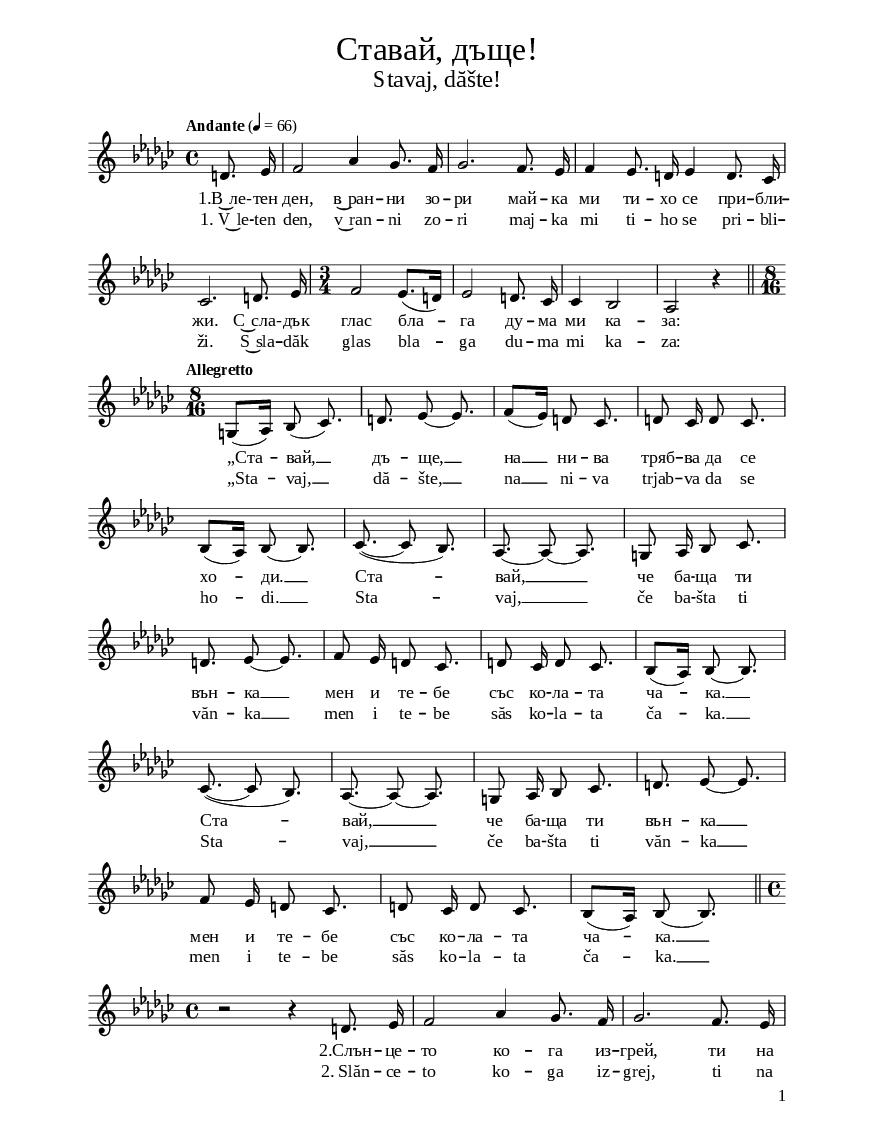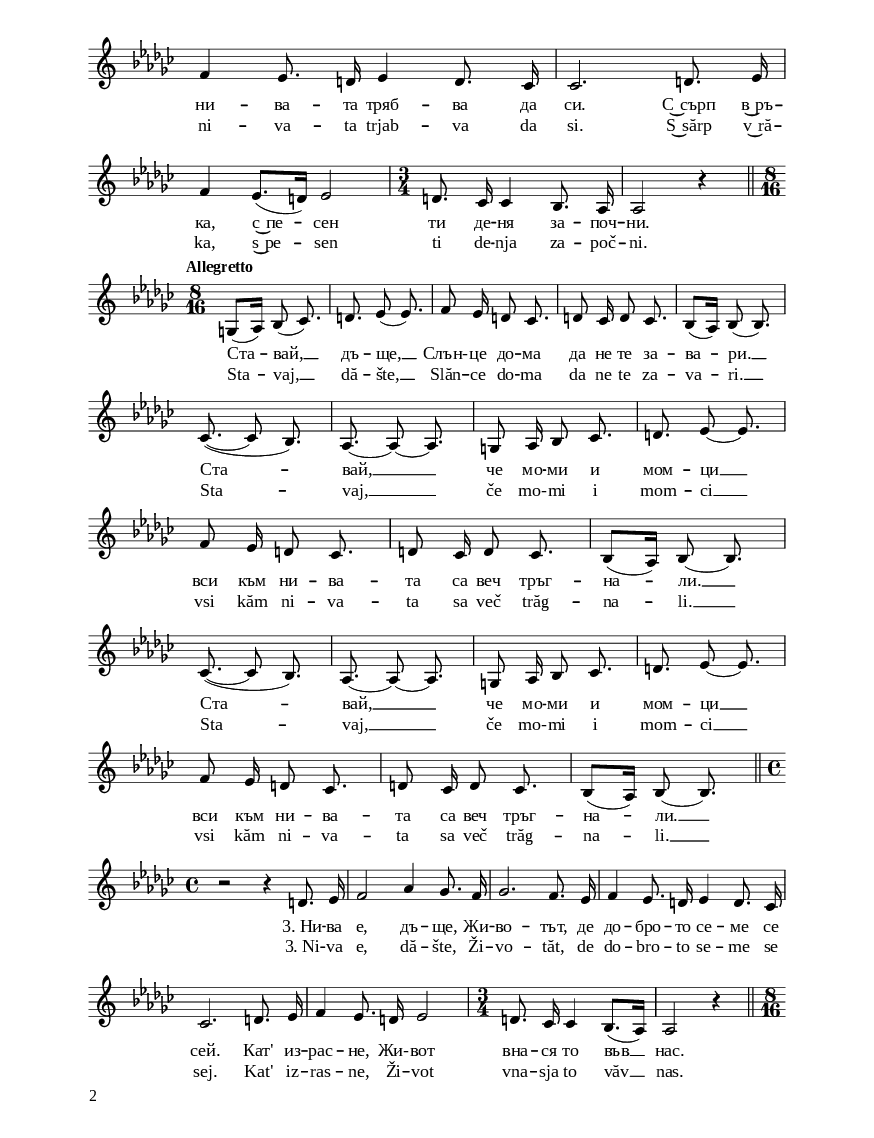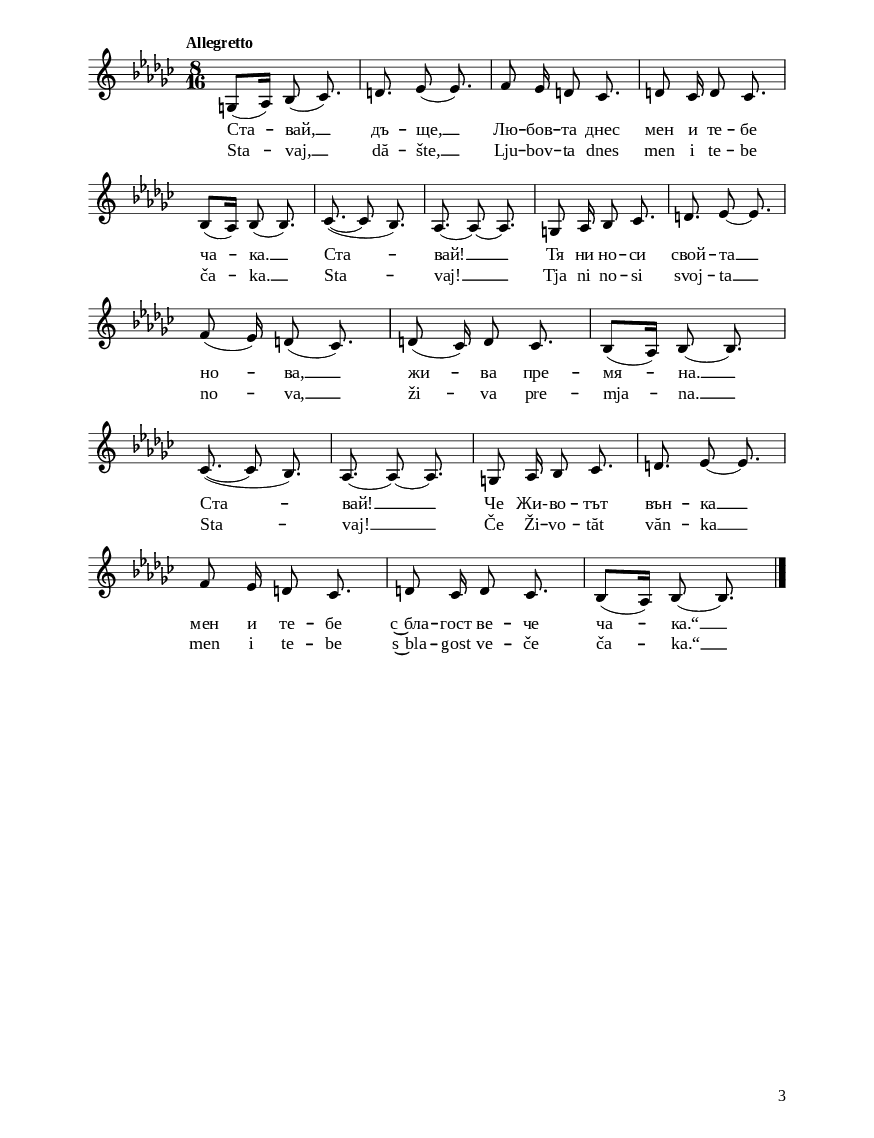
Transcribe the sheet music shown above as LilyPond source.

\version "2.24.2"

% include paper part and global functions
\include "include/globals.ily"

"rightBraces018" = \markup {
  \column {
    % repeat braces
    \translate #'(0 . -12.6 )
    \right-brace #18

    \translate #'(0 . -22.4 )
    \right-brace #18


  }
  \column {
    % repeat numbers
    \translate #'(0 . -13.2 )
    2

    \translate #'(0 . -24.2 )
    2


  }
}

\bookpart {
  \label #'ref142
  \tocItem \markup "Ставай, дъще! – Stavaj, dăšte!"
  \include "include/bookpart-paper.ily"
  \score {
    \include "include/score-layout.ily"


    \new Voice \absolute {
      \clef treble

      \key es \minor

      \time 4/4
      \tempoFunc "Andante" 4 "66"
      \autoBeamOff 
      \partial 4
      d'8. es'16 | % 2
      f'2 as'4 ges'8. f'16 | ges'2. f'8.es'16 | f'4 es'8.  d'16  es'4 d'8. ces'16 | \break
      ces'2. d'8. es'16 | \time 3/4 f'2 es'8. [( d'16 )] | % 7
      es'2  d'8. ces'16 | % 8
      ces'4 bes2 | % 9
      as2 r4  \bar "||"  \break 
      \time 8/16  |
      \tempo "Allegretto" g8 [( as16 )] bes8 ( ces'8. ) | % 11
      d'8. es'8 ~ es'8. | % 12
      f'8 [( es'16 )] d'8 ces'8. | % 13
      d'8 ces'16 d'8 ces'8. \break | % 14
      bes8 [( as16 )] bes8 ~ bes8. | % 15
      ces'8. ( ~ ces'8 bes8. ) | % 16
      as8. ~ as8 ~ as8. | % 17
      g8 as16 bes8 ces'8. \break | % 18
      d'8. es'8 ~ es'8. | % 19
      f'8 es'16 d'8 ces'8. |
      d'8 ces'16 d'8 ces'8. | % 21
      bes8 [( as16 )] bes8 ~ bes8. \break | % 22
      ces'8. ( ~ ces'8 bes8. ) | % 23
      as8. ~ as8 ~ as8. | % 24
      g8 as16 bes8 ces'8. | % 25
      d'8. es'8 ~ es'8. \break | % 26
      f'8 es'16 d'8 ces'8. | % 27
      d'8 ces'16 d'8 ces'8. | % 28
      bes8 [(as16) ] bes8 ~ bes8. \bar "||" \break
      \time 4/4 r2 r4 d'8. es'16 | f'2 as'4 ges'8. f'16 | 
      ges'2. f'8.es'16 | \break
      
       f'4 es'8. d'16  es'4 d'8. ces'16 |
      ces'2. d'8. es'16 | \break
       f'4 es'8. [(d'16 ) ]es'2 | 
      \time 3/4 d'8. ces'16 ces'4 bes8. as16 | as2 r4 | \bar "||"  \break
      
      \time 8/16 \tempo "Allegretto" g8 [(as16 )] bes8 (ces'8. ) | d'8. es'8 (es'8.) |
      
      f'8 es'16  d'8 ces'8. | d'8 ces'16 d'8 ces'8. | bes8 [(as16)] bes8 (bes8.) \break

      ces'8. ( ~ ces'8 bes8. ) |
      as8. ~ as8 ~ as8. | % 24
      g8 as16 bes8 ces'8. | % 25
      d'8. es'8 ~ es'8. \break |
      f'8 es'16 d'8 ces'8. | % 27
      d'8 ces'16 d'8 ces'8. | % 28
      bes8 [( as16 )] bes8 ~ bes8. | \break
      ces'8. ( ~ ces'8 bes8. ) |
      as8. ~ as8 ~ as8. | % 24
      g8 as16 bes8 ces'8. | % 25
      d'8. es'8 ~ es'8. \break |
      f'8 es'16 d'8 ces'8. | % 27
      d'8 ces'16 d'8 ces'8. | % 28
      bes8 [( as16 )] bes8 ~ bes8. | \bar "||"  \break

      %\pageBreak

      \time 4/4 r2 r4  d'8. es'16 | f'2 as'4 ges'8. f'16 |
      ges'2. f'8.es'16 | f'4 es'8. d'16  es'4 d'8. ces'16 | \break
      ces'2. d'8. es'16 |
      f'4 es'8. d'16  es'2 |
      \time 3/4 d'8. ces'16 ces'4 bes8. [(as16) ] | as2 r4 | \bar "||"  \pageBreak
      \time 8/16 \tempo "Allegretto" g8 [(as16 )] bes8 (ces'8. ) | d'8. es'8 (es'8.) |  f'8 es'16 d'8 ces'8. | d'8 ces'16 d'8 ces'8. | \break  bes8 [(as16)] bes8 (bes8.) 

      ces'8. ( ~ ces'8 bes8. ) |
      as8. ~ as8 ~ as8. | % 24
      g8 as16 bes8 ces'8. | % 25
      d'8. es'8 ~ es'8. \break |
      f'8 (es'16) d'8 ( ces'8.) | % 27
      d'8 (ces'16) d'8 ces'8. | % 28
      bes8 [( as16 )] bes8 ~ bes8. | \break
      ces'8. ( ~ ces'8 bes8. ) |
      as8. ~ as8 ~ as8. | % 24
      g8 as16 bes8 ces'8. | % 25
      d'8. es'8 ~ es'8. \break |
      f'8 es'16 d'8 ces'8. | % 27
      d'8 ces'16 d'8 ces'8. | % 28
      bes8 [( as16 )] bes8 ~ bes8. | \break \bar "|."
    }


    \addlyrics {
      "1.В~ле-" -- тен
      ден, в~ран -- ни зо -- ри май -- ка ми ти -- хо се при --
      бли -- жи. "С~сла-" -- дък глас бла -- га ду -- ма ми
      ка -- за: „Ста -- вай, __ дъ -- ще, __ на __ ни -- ва
      тряб -- ва да се хо -- ди. __ Ста -- вай, __ че ба --
      ща ти вън -- ка __ мен и те -- бе със ко -- ла --
      та ча -- ка. __ Ста -- вай, __ че ба -- ща ти вън --
      ка __  мен и те -- бе със ко -- ла -- та ча --
      ка. __ 
      
      "2.Слън" -- це -- то ко -- га из -- грей,
      ти на ни -- ва -- та тряб -- ва да си.
      "С~сърп" в~ръ -- ка, с~пе -- сен ти
      де -- ня за -- поч -- ни. Ста -- вай, __ дъ -- ще, __
      "Слън-" -- це до -- ма да не те за -- ва -- ри. __
      Ста -- вай, __ че мо -- ми и мом -- ци __ вси към ни -- ва -- та са веч тръг -- на -- ли. __
      Ста -- вай, __ че мо -- ми и мом -- ци __ вси към ни -- ва -- та са веч тръг -- на -- ли. __

      "3. Ни" -- ва е, дъ -- ще, Жи -- во -- тът,
      де до -- бро -- то се -- ме се сей.
      Кат' из -- рас -- не, "Жи-" -- вот вна -- ся
      то във __ нас. Ста -- вай, __ дъ -- ще, __
      Лю -- бов -- та днес мен и те -- бе ча -- ка. __
      Ста -- вай! __ Тя ни но -- си
      свой -- та __ но -- ва, __ жи -- ва пре -- мя -- на. __
      Ста -- вай! __ Че "Жи-" -- во -- тът вън -- ка __ мен
      и те -- бе с~бла -- гост ве -- че ча -- ка.“ __

    }

\addlyrics {
      "1. V~le" -- ten
      den, v~ran -- ni zo -- ri maj -- ka mi ti -- ho se pri --
      bli -- ži. "S~sla" -- dăk glas bla -- ga du -- ma mi
      ka -- za: „Sta -- vaj, __ dă -- šte, __ na __ ni -- va
      trjab -- va da se ho -- di. __ Sta -- vaj, __ če ba --
      šta ti văn -- ka __ men i te -- be săs ko -- la --
      ta ča -- ka. __  Sta -- vaj, __ če ba -- šta ti văn --
      ka __ men i te -- be săs ko -- la -- ta ča --
      ka. __ 
      
      "2. Slăn" -- ce -- to ko -- ga iz -- grej,
      ti na ni -- va -- ta trjab -- va da si.
      "S~sărp" v~ră -- ka, s~pe -- sen ti
      de -- nja za -- poč -- ni. Sta -- vaj, __ dă -- šte, __
      Slăn -- ce do -- ma da ne te za -- va -- ri. __ 
      Sta -- vaj, __ če "mo-" -- mi i mom -- ci __ vsi kăm ni -- va -- ta sa več trăg -- na -- li. __
      Sta -- vaj, __ če "mo-" -- mi i mom -- ci __ vsi kăm ni -- va -- ta sa več trăg -- na -- li. __

      "3. Ni" -- va e, dă -- šte, Ži -- vo -- tăt,
      de do -- bro -- to se -- me se sej.
      Kat' iz -- ras -- ne, Ži -- vot vna -- sja
      to văv __ nas. Sta -- vaj, __ dă -- šte, __
      Lju -- bov -- ta dnes men i te -- be ča -- ka. __
      Sta -- vaj! __ Tja ni no -- si
      svoj -- ta __ no -- va, __ ži -- va pre -- mja -- na. __
      Sta -- vaj! __ Če Ži -- vo -- tăt văn -- ka __ men
      i te -- be s~bla -- gost ve -- če ča -- ka.“ __

    }


    \header {
      title = \titleFunc "Ставай, дъще!" "Stavaj, dăšte!"
    }

    \midi{}



  } % score
 \pageBreak

  % include foreign translation(s) of the song
  \version "2.24.2"

\markup \fill-line { \fontsize #deTitleFontSize "Steh' auf, Tochter!" }
\markup \null
\markup \null

\markup \fontsize #deCoupletFontSize {
  \hspace #2
  \override #`(baseline-skip . ,deCoupletBaselineSkip)
  \column {
    \line { 1. An einem Sommertag, in der frühen Morgenröte, }

    \line { "   " näherte sich mir meine Mutter leise.}

    \line { "   "Mit süßer Stimme sagte sie mir ein gütiges Wort:}

    \line { "   " „Stehe auf, Tochter, weil auf den Acker gegangen werden soll.}

    \line { "   "Stehe auf, }

    \line { "   " weil dein Vater draußen auf mich und auf dich mit dem Gespann wartet.“}
    \line { " "}

    \line { 2. Wenn die Sonne aufgeht, sollst du auf dem Acker sein.}

    \line { "   " Mit der Sichel in der Hand und mit einem Lied begrüße den Tag.}

    \line { "   "Stehe auf, Tochter, damit die Sonne dich nicht im Hause findet.}

    \line { "   "Stehe auf, Tochter, }
    
      \line { "   " weil alle Mädchen und Jungen schon zum Acker aufgebrochen sind.}

    \line { " "}

    \line { 3. Der Acker, meine Tochter, ist das Leben,}

    \line { "   "wo der gute Samen gesät wird.}

    \line { "   "Wenn er gedeiht, dann trägt er Leben in uns hinein.}

    \line { "   "Stehe auf, Tochter, die Liebe wartet heute auf mich und auf dich.}

    \line { "   "Stehe auf, sie bringt uns ihr neues, lebendiges Gewand.}

    \line { "   "Stehe auf, }

    \line { "   "weil das Leben draußen schon auf mich und auf dich mit Güte wartet.}
  }
}


} % bookpart
